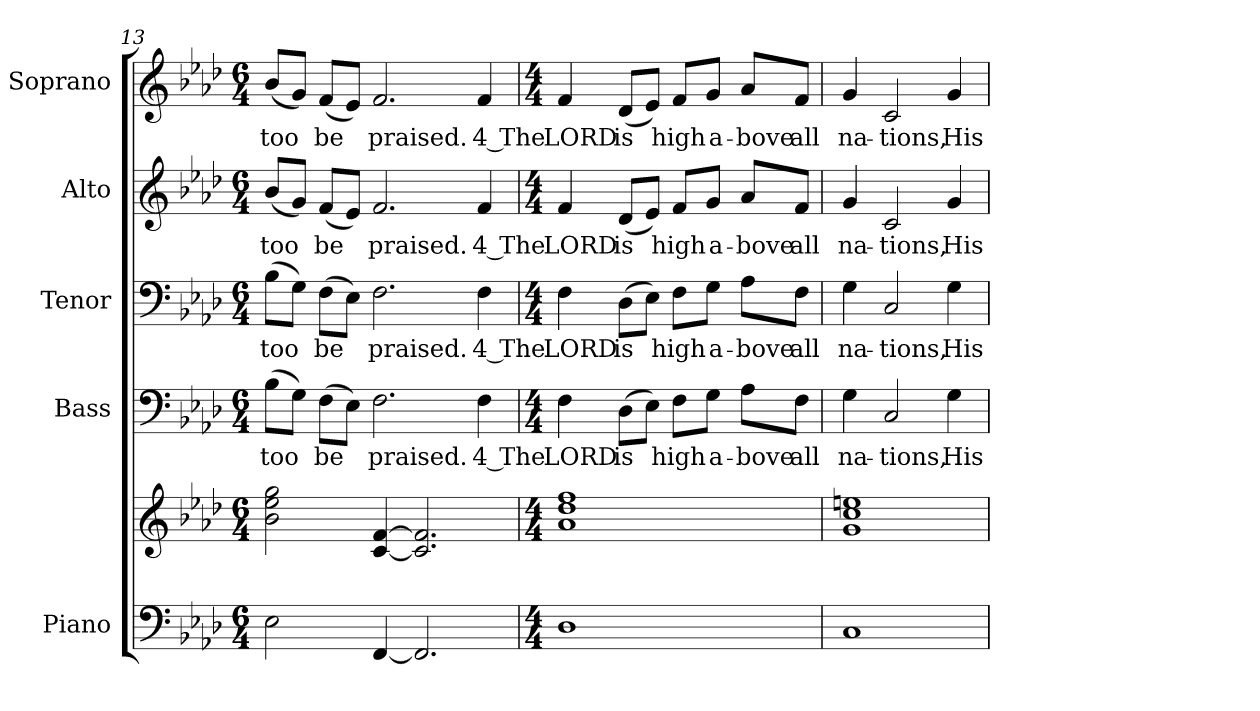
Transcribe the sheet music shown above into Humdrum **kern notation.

**kern	**kern	**kern	**text	**kern	**text	**kern	**text	**kern	**text
*part5	*part5	*part4	*part4	*part3	*part3	*part2	*part2	*part1	*part1
*staff6	*staff5	*staff4	*staff4	*staff3	*staff3	*staff2	*staff2	*staff1	*staff1
*I"Piano	*	*I"Bass	*	*I"Tenor	*	*I"Alto	*	*I"Soprano	*
*I'Pno.	*	*I'B.	*	*I'T.	*	*I'A.	*	*I'S.	*
!!LO:PB:g=z
*clefF4	*clefG2	*clefF4	*	*clefF4	*	*clefG2	*	*clefG2	*
*k[b-e-a-d-]	*k[b-e-a-d-]	*k[b-e-a-d-]	*	*k[b-e-a-d-]	*	*k[b-e-a-d-]	*	*k[b-e-a-d-]	*
*A-:	*A-:	*A-:	*	*A-:	*	*A-:	*	*A-:	*
*M6/4	*M6/4	*M6/4	*	*M6/4	*	*M6/4	*	*M6/4	*
=13	=13	=13	=13	=13	=13	=13	=13	=13	=13
!	!	!	!LO:LY:b:color=#000000	!	!	!	!	!	!
!	!	!	!	!	!LO:LY:b:color=#000000	!	!	!	!
!	!	!	!	!	!	!	!LO:LY:b:color=#000000	!	!
!	!	!	!	!	!	!	!	!	!LO:LY:b:color=#000000
2E-i\	2b-i\ 2ee-i 2ggi	(8B-i\L	too	(8B-i\L	too	(8b-i/L	too	(8b-i/L	too
.	.	8Gi\J)	.	8Gi\J)	.	8gi/J)	.	8gi/J)	.
!	!	!	!LO:LY:b:color=#000000	!	!	!	!	!	!
!	!	!	!	!	!LO:LY:b:color=#000000	!	!	!	!
!	!	!	!	!	!	!	!LO:LY:b:color=#000000	!	!
!	!	!	!	!	!	!	!	!	!LO:LY:b:color=#000000
.	.	(8Fi\L	be	(8Fi\L	be	(8fi/L	be	(8fi/L	be
.	.	8E-i\J)	.	8E-i\J)	.	8e-i/J)	.	8e-i/J)	.
!	!	!	!LO:LY:b:color=#000000	!	!	!	!	!	!
!	!	!	!	!	!LO:LY:b:color=#000000	!	!	!	!
!	!	!	!	!	!	!	!LO:LY:b:color=#000000	!	!
!	!	!	!	!	!	!	!	!	!LO:LY:b:color=#000000
[<4FFi/	[<4ci/ [>4fi	2.Fi\	praised.	2.Fi\	praised.	2.fi/	praised.	2.fi/	praised.
2.FFi/]	2.ci/] 2.fi]	.	.	.	.	.	.	.	.
!	!	!	!LO:LY:b:color=#000000	!	!	!	!	!	!
!	!	!	!	!	!LO:LY:b:color=#000000	!	!	!	!
!	!	!	!	!	!	!	!LO:LY:b:color=#000000	!	!
!	!	!	!	!	!	!	!	!	!LO:LY:b:color=#000000
.	.	4Fi\	4 The	4Fi\	4 The	4fi/	4 The	4fi/	4 The
=14	=14	=14	=14	=14	=14	=14	=14	=14	=14
*M4/4	*M4/4	*M4/4	*	*M4/4	*	*M4/4	*	*M4/4	*
!	!	!	!LO:LY:b:color=#000000	!	!	!	!	!	!
!	!	!	!	!	!LO:LY:b:color=#000000	!	!	!	!
!	!	!	!	!	!	!	!LO:LY:b:color=#000000	!	!
!	!	!	!	!	!	!	!	!	!LO:LY:b:color=#000000
1D-i	1a-i 1dd-i 1ffi	4Fi\	LORD	4Fi\	LORD	4fi/	LORD	4fi/	LORD
!	!	!	!LO:LY:b:color=#000000	!	!	!	!	!	!
!	!	!	!	!	!LO:LY:b:color=#000000	!	!	!	!
!	!	!	!	!	!	!	!LO:LY:b:color=#000000	!	!
!	!	!	!	!	!	!	!	!	!LO:LY:b:color=#000000
.	.	(8D-i\L	is	(8D-i\L	is	(8d-i/L	is	(8d-i/L	is
.	.	8E-i\J)	.	8E-i\J)	.	8e-i/J)	.	8e-i/J)	.
!	!	!	!LO:LY:b:color=#000000	!	!	!	!	!	!
!	!	!	!	!	!LO:LY:b:color=#000000	!	!	!	!
!	!	!	!	!	!	!	!LO:LY:b:color=#000000	!	!
!	!	!	!	!	!	!	!	!	!LO:LY:b:color=#000000
.	.	8Fi\L	high	8Fi\L	high	8fi/L	high	8fi/L	high
!	!	!	!LO:LY:b:color=#000000	!	!	!	!	!	!
!	!	!	!	!	!LO:LY:b:color=#000000	!	!	!	!
!	!	!	!	!	!	!	!LO:LY:b:color=#000000	!	!
!	!	!	!	!	!	!	!	!	!LO:LY:b:color=#000000
.	.	8Gi\J	a-	8Gi\J	a-	8gi/J	a-	8gi/J	a-
!	!	!	!LO:LY:b:color=#000000	!	!	!	!	!	!
!	!	!	!	!	!LO:LY:b:color=#000000	!	!	!	!
!	!	!	!	!	!	!	!LO:LY:b:color=#000000	!	!
!	!	!	!	!	!	!	!	!	!LO:LY:b:color=#000000
.	.	8A-i\L	-bove	8A-i\L	-bove	8a-i/L	-bove	8a-i/L	-bove
!	!	!	!LO:LY:b:color=#000000	!	!	!	!	!	!
!	!	!	!	!	!LO:LY:b:color=#000000	!	!	!	!
!	!	!	!	!	!	!	!LO:LY:b:color=#000000	!	!
!	!	!	!	!	!	!	!	!	!LO:LY:b:color=#000000
.	.	8Fi\J	all	8Fi\J	all	8fi/J	all	8fi/J	all
!!LO:PB:g=z
=15	=15	=15	=15	=15	=15	=15	=15	=15	=15
!	!	!	!LO:LY:b:color=#000000	!	!	!	!	!	!
!	!	!	!	!	!LO:LY:b:color=#000000	!	!	!	!
!	!	!	!	!	!	!	!LO:LY:b:color=#000000	!	!
!	!	!	!	!	!	!	!	!	!LO:LY:b:color=#000000
1Ci	1gi 1cci 1eeni	4Gi\	na-	4Gi\	na-	4gi/	na-	4gi/	na-
!	!	!	!LO:LY:b:color=#000000	!	!	!	!	!	!
!	!	!	!	!	!LO:LY:b:color=#000000	!	!	!	!
!	!	!	!	!	!	!	!LO:LY:b:color=#000000	!	!
!	!	!	!	!	!	!	!	!	!LO:LY:b:color=#000000
.	.	2Ci/	-tions,	2Ci/	-tions,	2ci/	-tions,	2ci/	-tions,
!	!	!	!LO:LY:b:color=#000000	!	!	!	!	!	!
!	!	!	!	!	!LO:LY:b:color=#000000	!	!	!	!
!	!	!	!	!	!	!	!LO:LY:b:color=#000000	!	!
!	!	!	!	!	!	!	!	!	!LO:LY:b:color=#000000
.	.	4Gi\	His	4Gi\	His	4gi/	His	4gi/	His
=	=	=	=	=	=	=	=	=	=
*-	*-	*-	*-	*-	*-	*-	*-	*-	*-
